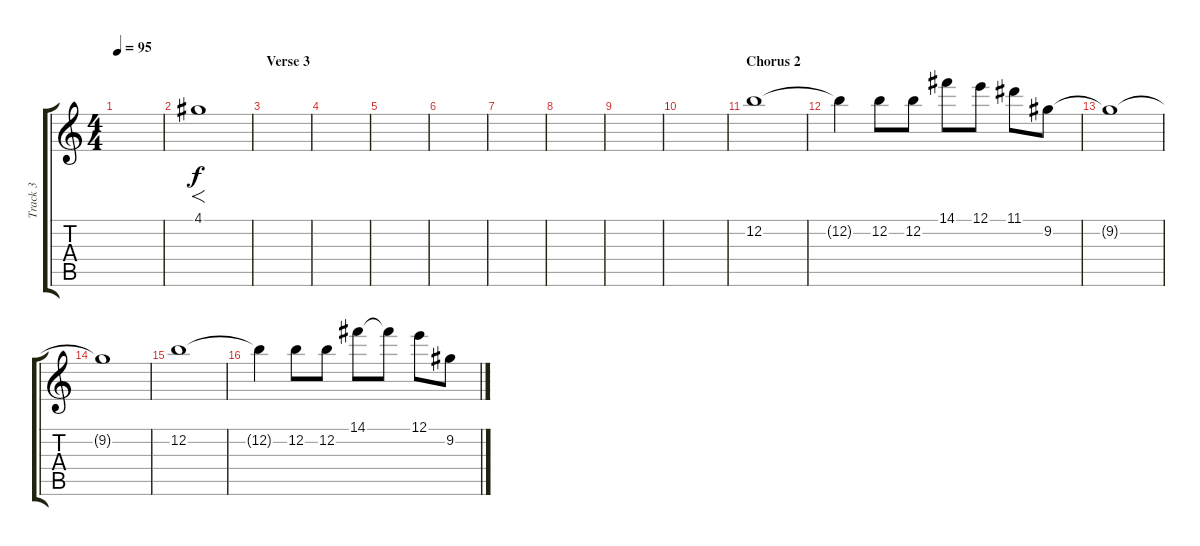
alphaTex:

\track ("Track 3" "Track 3") {instrument electricguitarjazz}
\staff {score tabs}
\tuning (E4 B3 G3 D3 A2 E2) {hide}
\ts (4 4)
\tempo 95
\clef g2
\ks c
|
4.1.1{f} |
\section ("" "Verse 3")
|
|
|
|
|
|
|
|
\section ("" "Chorus 2")
12.2.1 |
12.2{t}.4 12.2.8 12.2.8 14.1.8 12.1.8 11.1.8 9.2.8 |
9.2{t}.1 |
9.2{t}.1 |
12.2.1 |
12.2{t}.4 12.2.8 12.2.8 14.1.8 14.1{t}.8 12.1.8 9.2.8
